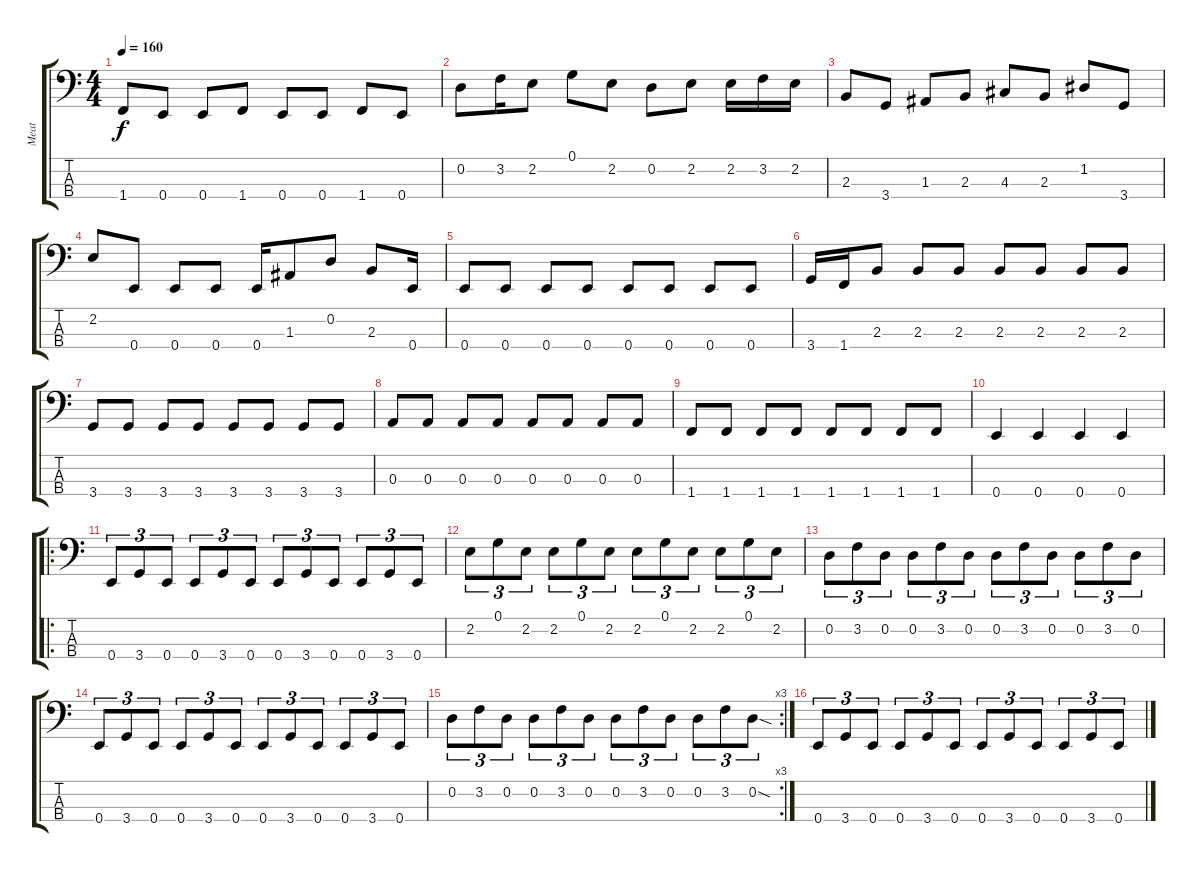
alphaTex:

\track ("Meat" "Meat") {instrument electricbasspick}
\staff {score tabs}
\tuning (G2 D2 A1 E1) {hide}
\ts (4 4)
\tempo 160
\clef f4
\ks c
1.4.8{dy f} 0.4.8 0.4.8 1.4.8 0.4.8 0.4.8 1.4.8 0.4.8 |
0.2.8 3.2.16 2.2.8 0.1.8 2.2.8 0.2.8 2.2.8 2.2.16 3.2.16 2.2.16 |
2.3.8 3.4.8 1.3.8 2.3.8 4.3.8 2.3.8 1.2.8 3.4.8 |
2.2.8 0.4.8 0.4.8 0.4.8 0.4.16 1.3.8 0.2.8 2.3.8 0.4.16 |
0.4.8 0.4.8 0.4.8 0.4.8 0.4.8 0.4.8 0.4.8 0.4.8 |
3.4.16 1.4.16 2.3.8 2.3.8 2.3.8 2.3.8 2.3.8 2.3.8 2.3.8 |
3.4.8 3.4.8 3.4.8 3.4.8 3.4.8 3.4.8 3.4.8 3.4.8 |
0.3.8 0.3.8 0.3.8 0.3.8 0.3.8 0.3.8 0.3.8 0.3.8 |
1.4.8 1.4.8 1.4.8 1.4.8 1.4.8 1.4.8 1.4.8 1.4.8 |
0.4.4 0.4.4 0.4.4 0.4.4 |
\ro
0.4.8{tu (3 2)} 3.4.8{tu (3 2)} 0.4.8{tu (3 2)} 0.4.8{tu (3 2)} 3.4.8{tu (3 2)} 0.4.8{tu (3 2)} 0.4.8{tu (3 2)} 3.4.8{tu (3 2)} 0.4.8{tu (3 2)} 0.4.8{tu (3 2)} 3.4.8{tu (3 2)} 0.4.8{tu (3 2)} |
2.2.8{tu (3 2)} 0.1.8{tu (3 2)} 2.2.8{tu (3 2)} 2.2.8{tu (3 2)} 0.1.8{tu (3 2)} 2.2.8{tu (3 2)} 2.2.8{tu (3 2)} 0.1.8{tu (3 2)} 2.2.8{tu (3 2)} 2.2.8{tu (3 2)} 0.1.8{tu (3 2)} 2.2.8{tu (3 2)} |
0.2.8{tu (3 2)} 3.2.8{tu (3 2)} 0.2.8{tu (3 2)} 0.2.8{tu (3 2)} 3.2.8{tu (3 2)} 0.2.8{tu (3 2)} 0.2.8{tu (3 2)} 3.2.8{tu (3 2)} 0.2.8{tu (3 2)} 0.2.8{tu (3 2)} 3.2.8{tu (3 2)} 0.2.8{tu (3 2)} |
0.4.8{tu (3 2)} 3.4.8{tu (3 2)} 0.4.8{tu (3 2)} 0.4.8{tu (3 2)} 3.4.8{tu (3 2)} 0.4.8{tu (3 2)} 0.4.8{tu (3 2)} 3.4.8{tu (3 2)} 0.4.8{tu (3 2)} 0.4.8{tu (3 2)} 3.4.8{tu (3 2)} 0.4.8{tu (3 2)} |
\rc 3
0.2.8{tu (3 2)} 3.2.8{tu (3 2)} 0.2.8{tu (3 2)} 0.2.8{tu (3 2)} 3.2.8{tu (3 2)} 0.2.8{tu (3 2)} 0.2.8{tu (3 2)} 3.2.8{tu (3 2)} 0.2.8{tu (3 2)} 0.2.8{tu (3 2)} 3.2.8{tu (3 2)} 0.2{sod}.8{tu (3 2)} |
0.4.8{tu (3 2)} 3.4.8{tu (3 2)} 0.4.8{tu (3 2)} 0.4.8{tu (3 2)} 3.4.8{tu (3 2)} 0.4.8{tu (3 2)} 0.4.8{tu (3 2)} 3.4.8{tu (3 2)} 0.4.8{tu (3 2)} 0.4.8{tu (3 2)} 3.4.8{tu (3 2)} 0.4.8{tu (3 2)}
